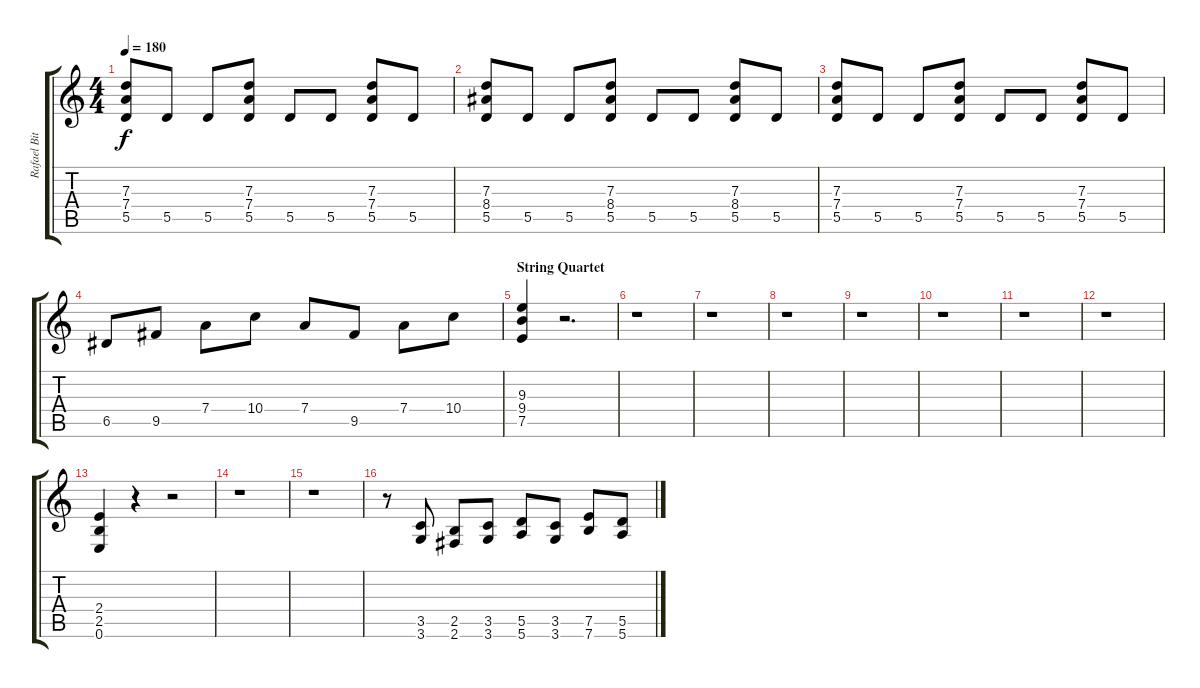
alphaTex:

\track ("Rafael Bittencourt" "Rafael Bit") {instrument distortionguitar}
\staff {score tabs}
\tuning (E4 B3 G3 D3 A2 E2) {hide}
\ts (4 4)
\tempo 180
\clef g2
\ks c
(7.3 7.4 5.5).8{dy f} 5.5.8 5.5.8 (7.3 7.4 5.5).8 5.5.8 5.5.8 (7.3 7.4 5.5).8 5.5.8 |
(7.3 8.4 5.5).8 5.5.8 5.5.8 (7.3 8.4 5.5).8 5.5.8 5.5.8 (7.3 8.4 5.5).8 5.5.8 |
(7.3 7.4 5.5).8 5.5.8 5.5.8 (7.3 7.4 5.5).8 5.5.8 5.5.8 (7.3 7.4 5.5).8 5.5.8 |
6.5.8 9.5.8 7.4.8 10.4.8 7.4.8 9.5.8 7.4.8 10.4.8 |
\section ("" "String Quartet")
(9.3 9.4 7.5).4 r.2{d} |
r.1 |
r.1 |
r.1 |
r.1 |
r.1 |
r.1 |
r.1 |
(2.4 2.5 0.6).4{volume 14} r.4 r.2 |
r.1 |
r.1 |
r.8 (3.5 3.6).8 (2.5 2.6).8 (3.5 3.6).8 (5.5 5.6).8 (3.5 3.6).8 (7.5 7.6).8 (5.5 5.6).8
